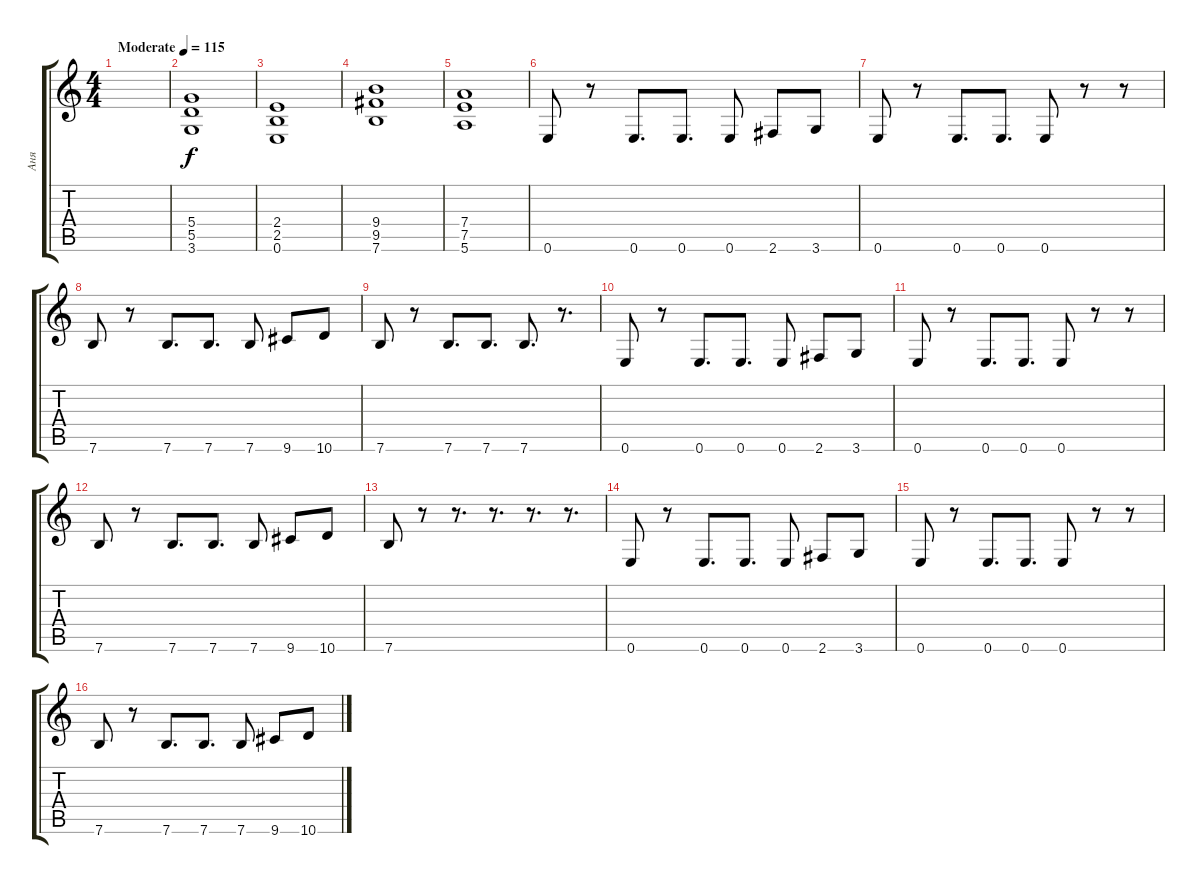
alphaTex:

\track ("Аня" "Аня") {instrument distortionguitar}
\staff {score tabs}
\tuning (E4 B3 G3 D3 A2 E2) {hide}
\ts (4 4)
\tempo (115 "Moderate")
\clef g2
\ks c
|
(5.4 5.5 3.6).1 |
(2.4 2.5 0.6).1 |
(9.4 9.5 7.6).1 |
(7.4 7.5 5.6).1 |
0.6.8 r.8 0.6.8{d} 0.6.8{d} 0.6.8 2.6.8 3.6.8 |
0.6.8 r.8 0.6.8{d} 0.6.8{d} 0.6.8 r.8 r.8 |
7.6.8 r.8 7.6.8{d} 7.6.8{d} 7.6.8 9.6.8 10.6.8 |
7.6.8 r.8 7.6.8{d} 7.6.8{d} 7.6.8{d} r.8{d} |
0.6.8 r.8 0.6.8{d} 0.6.8{d} 0.6.8 2.6.8 3.6.8 |
0.6.8 r.8 0.6.8{d} 0.6.8{d} 0.6.8 r.8 r.8 |
7.6.8 r.8 7.6.8{d} 7.6.8{d} 7.6.8 9.6.8 10.6.8 |
7.6.8 r.8 r.8{d} r.8{d} r.8{d} r.8{d} |
0.6.8 r.8 0.6.8{d} 0.6.8{d} 0.6.8 2.6.8 3.6.8 |
0.6.8 r.8 0.6.8{d} 0.6.8{d} 0.6.8 r.8 r.8 |
7.6.8 r.8 7.6.8{d} 7.6.8{d} 7.6.8 9.6.8 10.6.8
